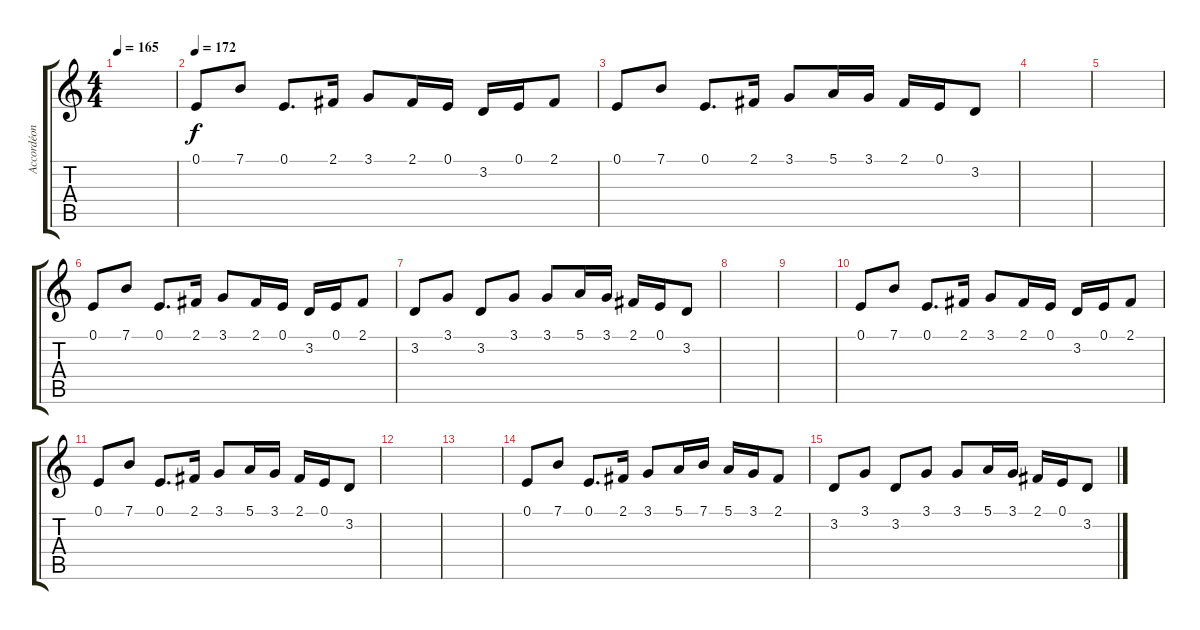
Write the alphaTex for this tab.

\track ("Accordéon 2" "Accordéon ") {instrument accordion}
\staff {score tabs}
\tuning (E4 B3 G3 D3 A2 E2) {hide}
\ts (4 4)
\tempo 165
\clef g2
\ks c
|
\tempo 172
0.1.8 7.1.8 0.1.8{d} 2.1.16 3.1.8 2.1.16 0.1.16 3.2.16 0.1.16 2.1.8 |
0.1.8 7.1.8 0.1.8{d} 2.1.16 3.1.8 5.1.16 3.1.16 2.1.16 0.1.16 3.2.8 |
|
|
0.1.8 7.1.8 0.1.8{d} 2.1.16 3.1.8 2.1.16 0.1.16 3.2.16 0.1.16 2.1.8 |
3.2.8 3.1.8 3.2.8 3.1.8 3.1.8 5.1.16 3.1.16 2.1.16 0.1.16 3.2.8 |
|
|
0.1.8 7.1.8 0.1.8{d} 2.1.16 3.1.8 2.1.16 0.1.16 3.2.16 0.1.16 2.1.8 |
0.1.8 7.1.8 0.1.8{d} 2.1.16 3.1.8 5.1.16 3.1.16 2.1.16 0.1.16 3.2.8 |
|
|
0.1.8 7.1.8 0.1.8{d} 2.1.16 3.1.8 5.1.16 7.1.16 5.1.16 3.1.16 2.1.8 |
3.2.8 3.1.8 3.2.8 3.1.8 3.1.8 5.1.16 3.1.16 2.1.16 0.1.16 3.2.8
